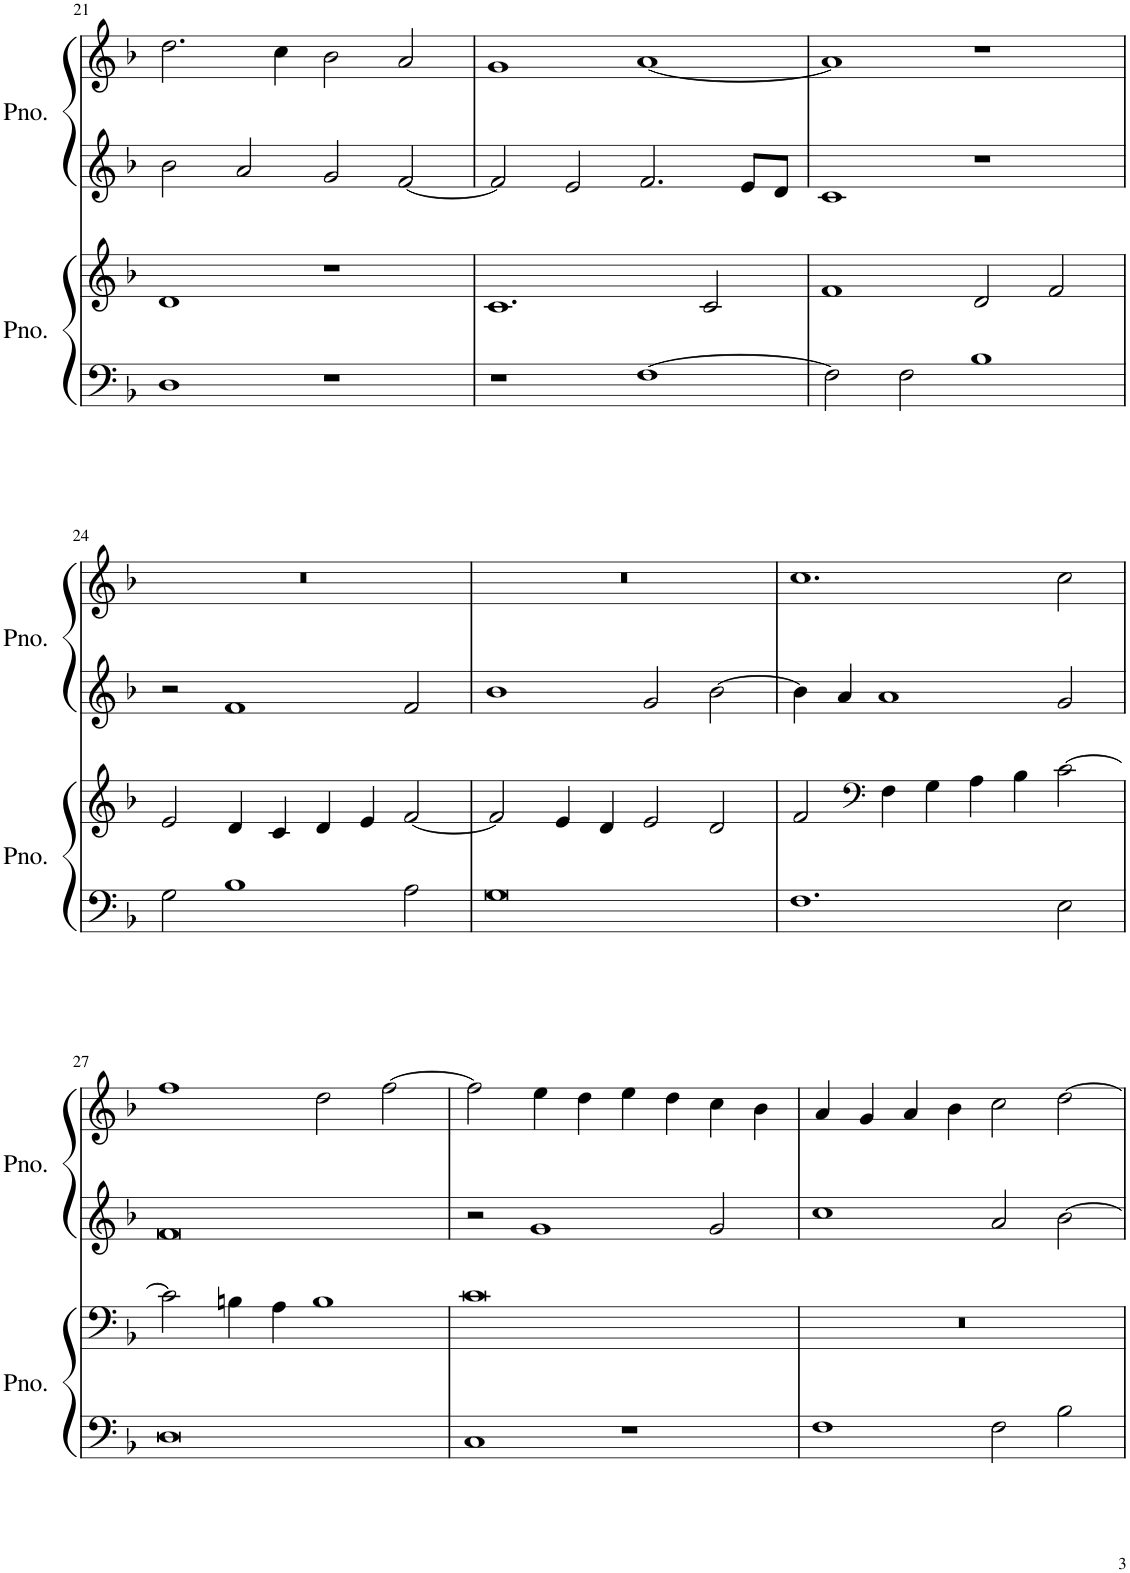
**kern	**kern	**kern	**kern
*part2	*part2	*part1	*part1
*staff4	*staff3	*staff2	*staff1
*I"Piano	*	*I"Piano	*
*I'Pno.	*	*I'Pno.	*
!!LO:PB:g=z
*clefF4	*clefG2	*clefG2	*clefG2
*k[b-]	*k[b-]	*k[b-]	*k[b-]
*M4/2	*M4/2	*M4/2	*M4/2
=21	=21	=21	=21
1D	1d	2b-\	2.dd\
.	.	2a/	.
.	.	.	4cc\
1r	1r	2g/	2b-\
.	.	[2f/	2a/
=22	=22	=22	=22
1r	1.c	2f/]	1g
.	.	2e/	.
[1F	.	2.f/	[1a
.	2c/	.	.
.	.	8e/L	.
.	.	8d/J	.
=23	=23	=23	=23
2F\]	1f	1c	1a]
2F\	.	.	.
1B-	2d/	1r	1r
.	2f/	.	.
!!LO:LB:g=z
=24	=24	=24	=24
2G\	2e/	2r	0r
1B-	4d/	1f	.
.	4c/	.	.
.	4d/	.	.
.	4e/	.	.
2A\	[2f/	2f/	.
=25	=25	=25	=25
0G	2f/]	1b-	0r
.	4e/	.	.
.	4d/	.	.
.	2e/	2g/	.
.	2d/	[2b-\	.
=26	=26	=26	=26
1.F	2f/	4b-\]	1.cc
.	.	4a/	.
*	*clefF4	*	*
.	4F\	1a	.
.	4G\	.	.
.	4A\	.	.
.	4B-\	.	.
2E\	[2c\	2g/	2cc\
!!LO:LB:g=z
=27	=27	=27	=27
0D	2c\]	0f	1ff
.	4Bn\	.	.
.	4A\	.	.
.	1B	.	2dd\
.	.	.	[2ff\
=28	=28	=28	=28
1C	0c	2r	2ff\]
.	.	1g	4ee\
.	.	.	4dd\
1r	.	.	4ee\
.	.	.	4dd\
.	.	2g/	4cc\
.	.	.	4b-\
=29	=29	=29	=29
1F	0r	1cc	4a/
.	.	.	4g/
.	.	.	4a/
.	.	.	4b-\
2F\	.	2a/	2cc\
2B-\	.	[2b-\	[2dd\
=	=	=	=
*-	*-	*-	*-
